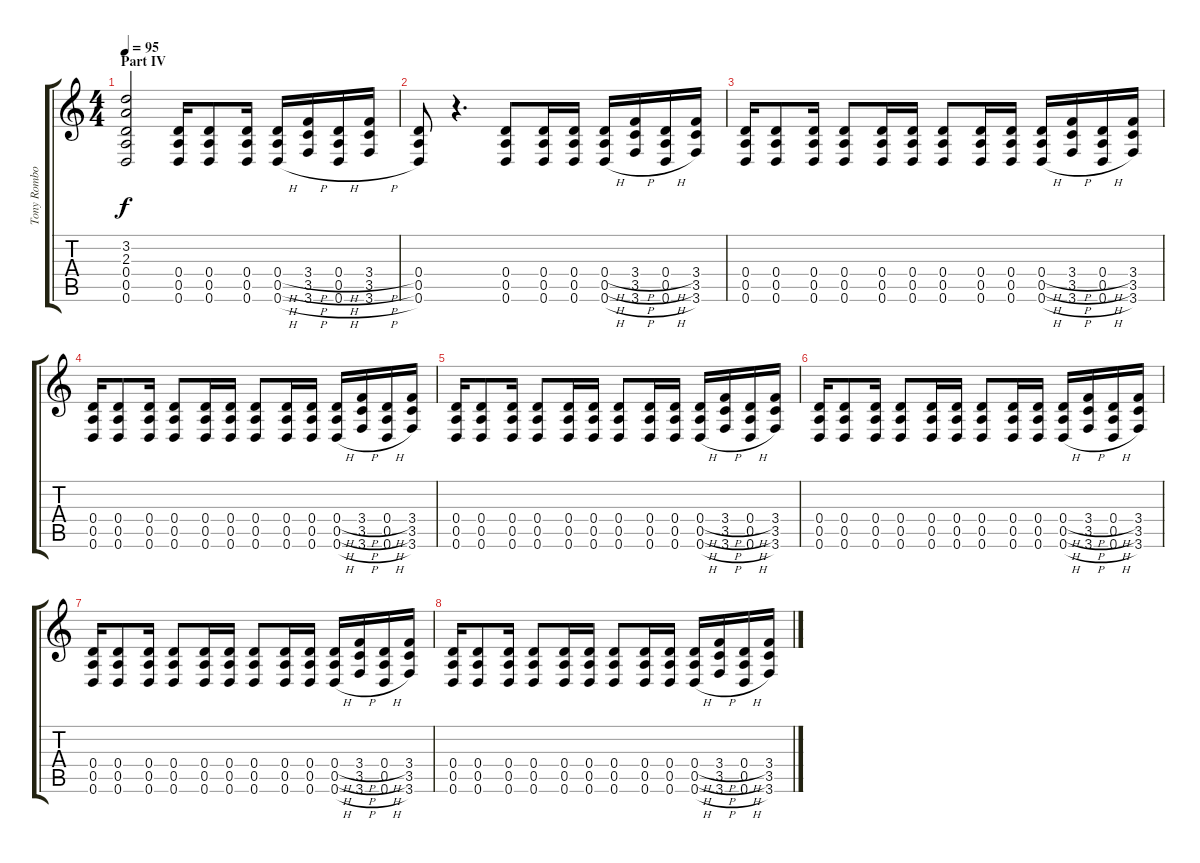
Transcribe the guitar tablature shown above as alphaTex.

\track ("Tony Rombola - Rythm Guitar" "Tony Rombo") {instrument distortionguitar}
\staff {score tabs}
\tuning (E4 B3 G3 D3 A2 D2) {hide}
\ts (4 4)
\section ("" "Part IV")
\tempo 95
\clef g2
\ks c
(3.2{t} 2.3{t} 0.4{t} 0.5{t} 0.6{t}).2{dy f} (0.4 0.5 0.6).16 (0.4 0.5 0.6).8 (0.4 0.5 0.6).16 (0.4{h} 0.5{h} 0.6{h}).16 (3.4{h} 3.5{h} 3.6{h}).16 (0.4{h} 0.5{h} 0.6{h}).16 (3.4{h} 3.5{h} 3.6{h}).16 |
(0.4 0.5 0.6).8 r.4{d} (0.4 0.5 0.6).8 (0.4 0.5 0.6).16 (0.4 0.5 0.6).16 (0.4{h} 0.5{h} 0.6{h}).16 (3.4{h} 3.5{h} 3.6{h}).16 (0.4{h} 0.5{h} 0.6{h}).16 (3.4 3.5 3.6).16 |
(0.4 0.5 0.6).16 (0.4 0.5 0.6).8 (0.4 0.5 0.6).16 (0.4 0.5 0.6).8 (0.4 0.5 0.6).16 (0.4 0.5 0.6).16 (0.4 0.5 0.6).8 (0.4 0.5 0.6).16 (0.4 0.5 0.6).16 (0.4{h} 0.5{h} 0.6{h}).16 (3.4{h} 3.5{h} 3.6{h}).16 (0.4{h} 0.5{h} 0.6{h}).16 (3.4 3.5 3.6).16 |
(0.4 0.5 0.6).16 (0.4 0.5 0.6).8 (0.4 0.5 0.6).16 (0.4 0.5 0.6).8 (0.4 0.5 0.6).16 (0.4 0.5 0.6).16 (0.4 0.5 0.6).8 (0.4 0.5 0.6).16 (0.4 0.5 0.6).16 (0.4{h} 0.5{h} 0.6{h}).16 (3.4{h} 3.5{h} 3.6{h}).16 (0.4{h} 0.5{h} 0.6{h}).16 (3.4 3.5 3.6).16 |
(0.4 0.5 0.6).16 (0.4 0.5 0.6).8 (0.4 0.5 0.6).16 (0.4 0.5 0.6).8 (0.4 0.5 0.6).16 (0.4 0.5 0.6).16 (0.4 0.5 0.6).8 (0.4 0.5 0.6).16 (0.4 0.5 0.6).16 (0.4{h} 0.5{h} 0.6{h}).16 (3.4{h} 3.5{h} 3.6{h}).16 (0.4{h} 0.5{h} 0.6{h}).16 (3.4 3.5 3.6).16 |
(0.4 0.5 0.6).16 (0.4 0.5 0.6).8 (0.4 0.5 0.6).16 (0.4 0.5 0.6).8 (0.4 0.5 0.6).16 (0.4 0.5 0.6).16 (0.4 0.5 0.6).8 (0.4 0.5 0.6).16 (0.4 0.5 0.6).16 (0.4{h} 0.5{h} 0.6{h}).16 (3.4{h} 3.5{h} 3.6{h}).16 (0.4{h} 0.5{h} 0.6{h}).16 (3.4 3.5 3.6).16 |
(0.4 0.5 0.6).16 (0.4 0.5 0.6).8 (0.4 0.5 0.6).16 (0.4 0.5 0.6).8 (0.4 0.5 0.6).16 (0.4 0.5 0.6).16 (0.4 0.5 0.6).8 (0.4 0.5 0.6).16 (0.4 0.5 0.6).16 (0.4{h} 0.5{h} 0.6{h}).16 (3.4{h} 3.5{h} 3.6{h}).16 (0.4{h} 0.5{h} 0.6{h}).16 (3.4 3.5 3.6).16 |
(0.4 0.5 0.6).16 (0.4 0.5 0.6).8 (0.4 0.5 0.6).16 (0.4 0.5 0.6).8 (0.4 0.5 0.6).16 (0.4 0.5 0.6).16 (0.4 0.5 0.6).8 (0.4 0.5 0.6).16 (0.4 0.5 0.6).16 (0.4{h} 0.5{h} 0.6{h}).16 (3.4{h} 3.5{h} 3.6{h}).16 (0.4{h} 0.5{h} 0.6{h}).16 (3.4 3.5 3.6).16
